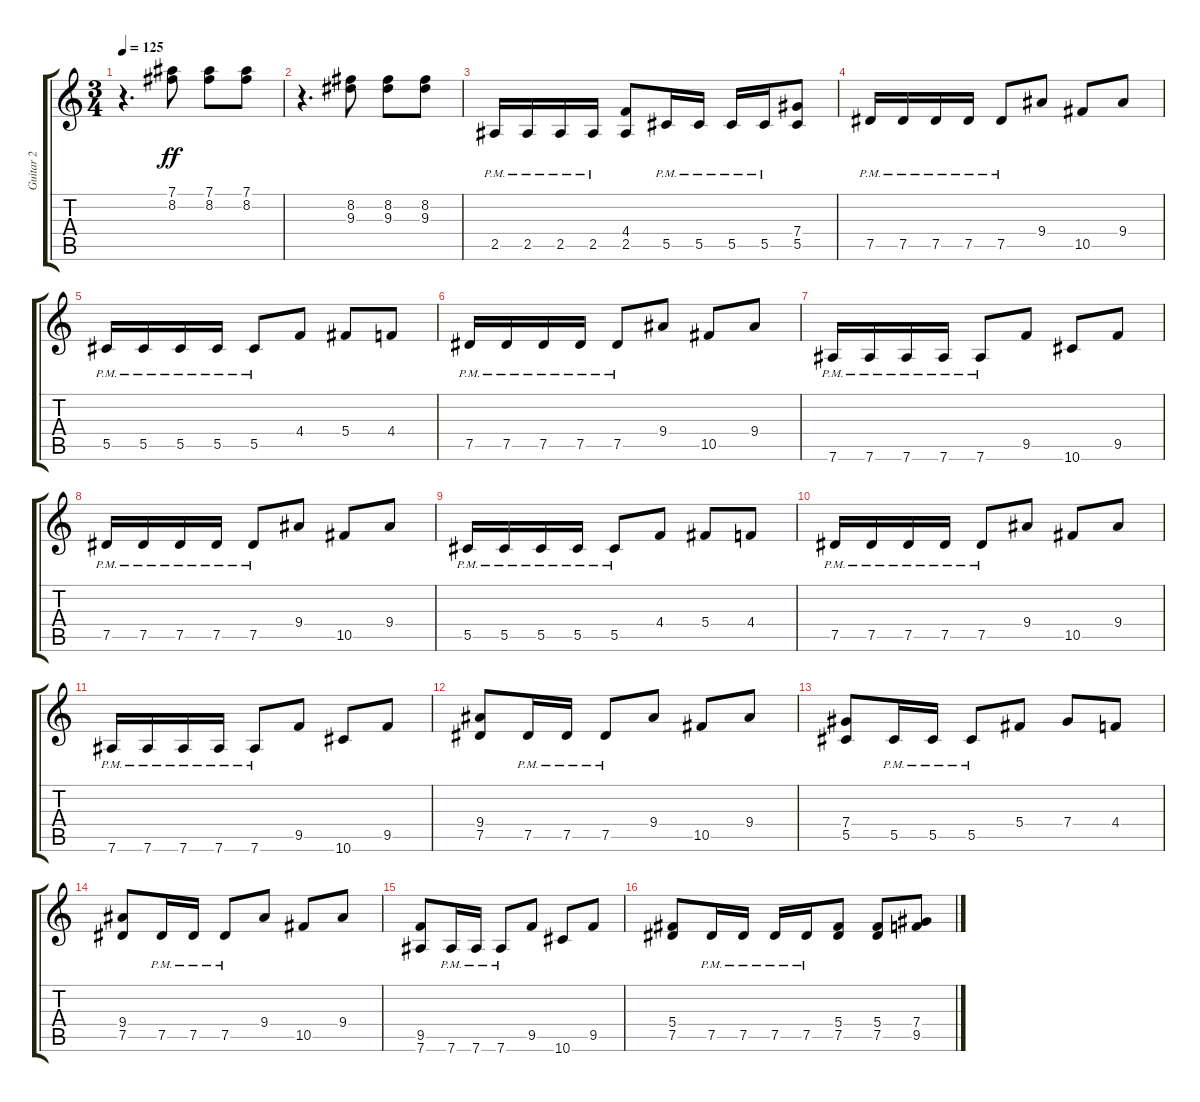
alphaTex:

\track ("Guitar 2" "Guitar 2") {instrument distortionguitar}
\staff {score tabs}
\tuning (Eb4 Bb3 Gb3 Db3 Ab2 Eb2) {hide}
\ts (3 4)
\tempo 125
\clef g2
\ks c
r.4{d dy ff} (7.1 8.2).8 (7.1 8.2).8 (7.1 8.2).8 |
r.4{d} (8.2 9.3).8 (8.2 9.3).8 (8.2 9.3).8 |
2.5{pm}.16 2.5{pm}.16 2.5{pm}.16 2.5{pm}.16 (4.4 2.5).8 5.5{pm}.16 5.5{pm}.16 5.5{pm}.16 5.5{pm}.16 (7.4 5.5).8 |
7.5{pm}.16 7.5{pm}.16 7.5{pm}.16 7.5{pm}.16 7.5{pm}.8 9.4.8 10.5.8 9.4.8 |
5.5{pm}.16 5.5{pm}.16 5.5{pm}.16 5.5{pm}.16 5.5{pm}.8 4.4.8 5.4.8 4.4.8 |
7.5{pm}.16 7.5{pm}.16 7.5{pm}.16 7.5{pm}.16 7.5{pm}.8 9.4.8 10.5.8 9.4.8 |
7.6{pm}.16 7.6{pm}.16 7.6{pm}.16 7.6{pm}.16 7.6{pm}.8 9.5.8 10.6.8 9.5.8 |
7.5{pm}.16 7.5{pm}.16 7.5{pm}.16 7.5{pm}.16 7.5{pm}.8 9.4.8 10.5.8 9.4.8 |
5.5{pm}.16 5.5{pm}.16 5.5{pm}.16 5.5{pm}.16 5.5{pm}.8 4.4.8 5.4.8 4.4.8 |
7.5{pm}.16 7.5{pm}.16 7.5{pm}.16 7.5{pm}.16 7.5{pm}.8 9.4.8 10.5.8 9.4.8 |
7.6{pm}.16 7.6{pm}.16 7.6{pm}.16 7.6{pm}.16 7.6{pm}.8 9.5.8 10.6.8 9.5.8 |
(9.4 7.5).8 7.5{pm}.16 7.5{pm}.16 7.5{pm}.8 9.4.8 10.5.8 9.4.8 |
(7.4 5.5).8 5.5{pm}.16 5.5{pm}.16 5.5{pm}.8 5.4.8 7.4.8 4.4.8 |
(9.4 7.5).8 7.5{pm}.16 7.5{pm}.16 7.5{pm}.8 9.4.8 10.5.8 9.4.8 |
(9.5 7.6).8 7.6{pm}.16 7.6{pm}.16 7.6{pm}.8 9.5.8 10.6.8 9.5.8 |
(5.4 7.5).8 7.5{pm}.16 7.5{pm}.16 7.5{pm}.16 7.5{pm}.16 (5.4 7.5).8 (5.4 7.5).8 (7.4 9.5).8
